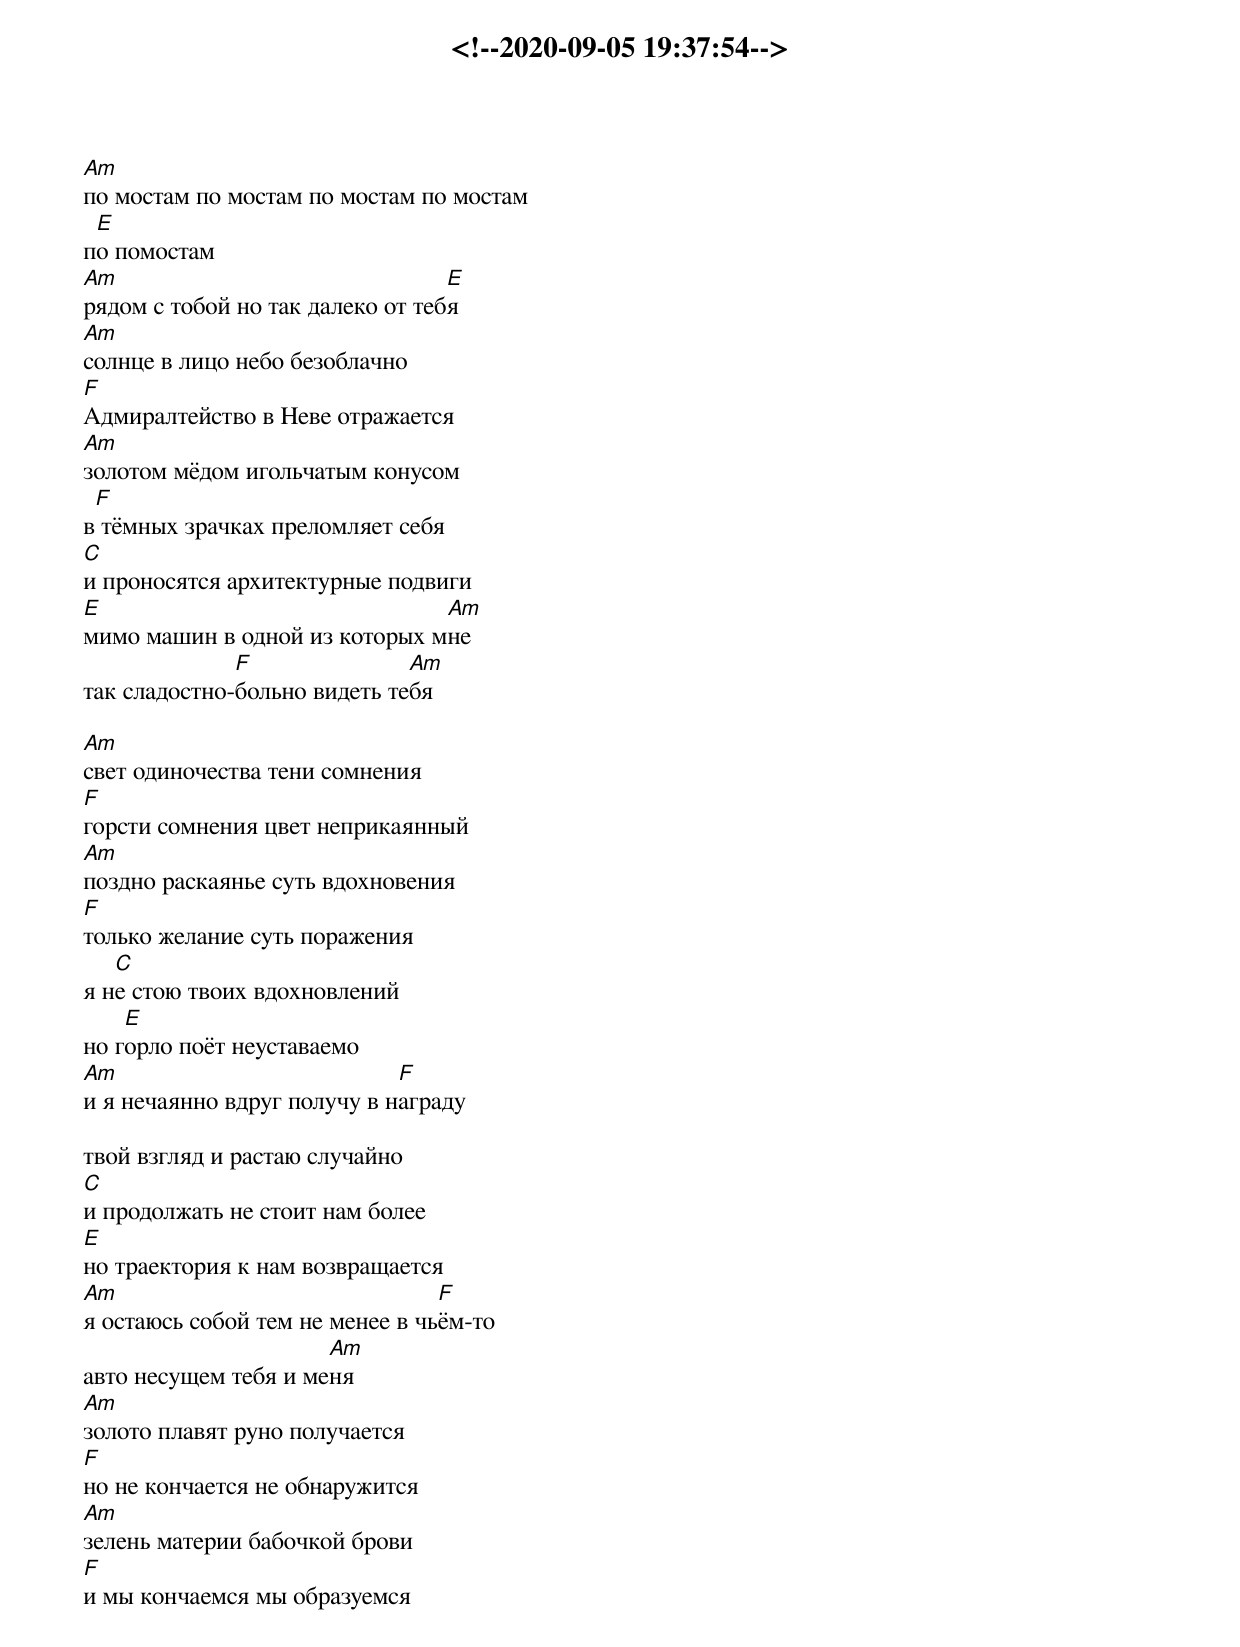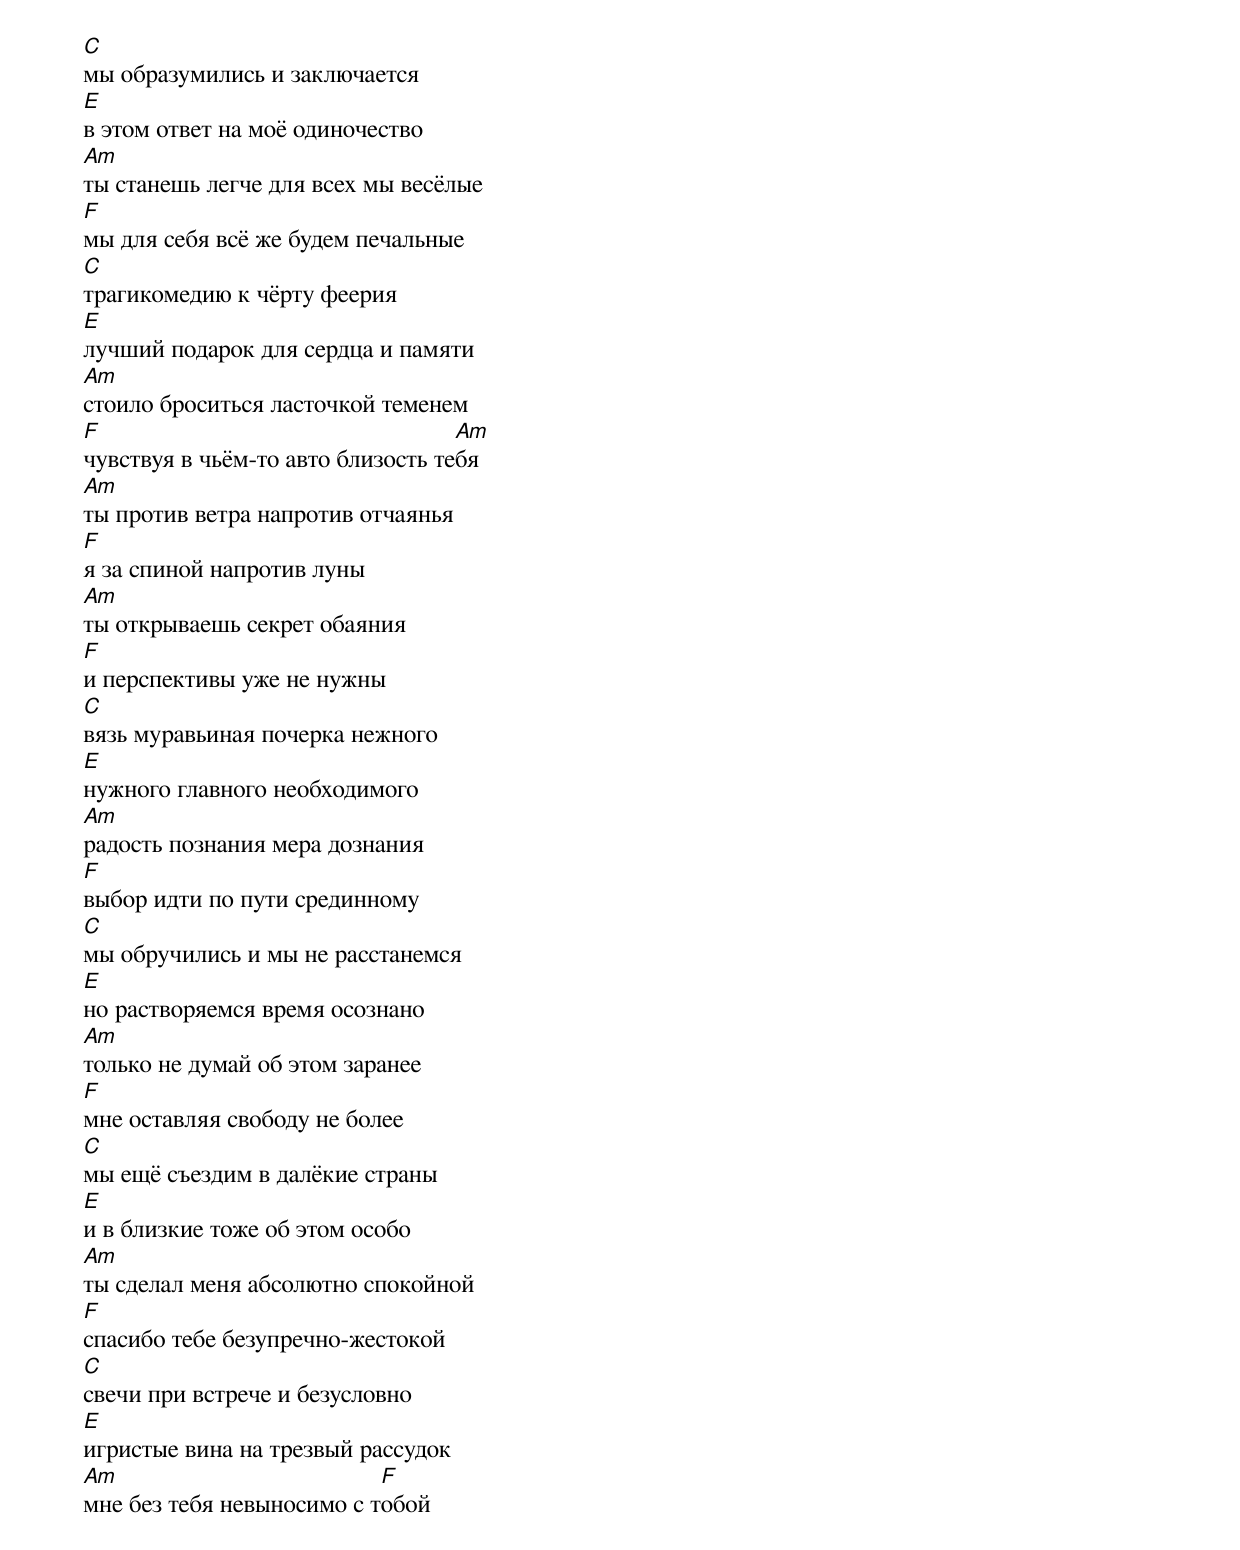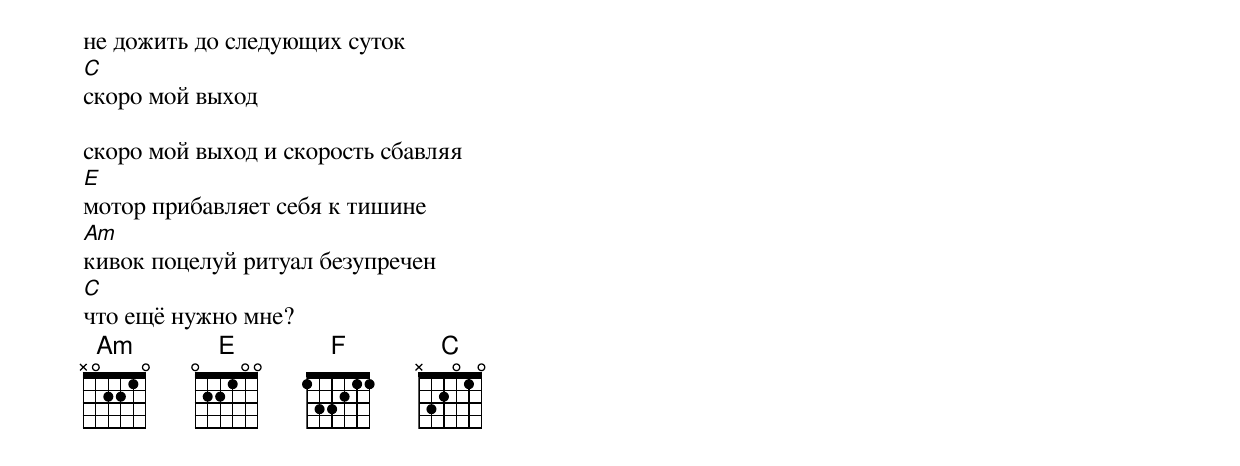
<!--2020-09-05 19:37:54-->
Am
по мостам по мостам по мостам по мостам
 E
по помостам
Am                                E
рядом с тобой но так далеко от тебя
Am
солнце в лицо небо безоблачно
F
Адмиралтейство в Неве отражается
Am
золотом мёдом игольчатым конусом
 F
в тёмных зрачках преломляет себя
C
и проносятся архитектурные подвиги
E                              Am
мимо машин в одной из которых мне
              F               Am
так сладостно-больно видеть тебя

Am
свет одиночества тени сомнения
F
горсти сомнения цвет неприкаянный
Am
поздно раскаянье суть вдохновения
F
только желание суть поражения
   C
я не стою твоих вдохновлений
    E
но горло поёт неуставаемо
Am                           F
и я нечаянно вдруг получу в награду

твой взгляд и растаю случайно
C
и продолжать не стоит нам более
E
но траектория к нам возвращается
Am                               F
я остаюсь собой тем не менее в чьём-то
                      Am
авто несущем тебя и меня
Am
золото плавят руно получается
F
но не кончается не обнаружится
Am
зелень материи бабочкой брови
F
и мы кончаемся мы образуемся
C
мы образумились и заключается
E
в этом ответ на моё одиночество
Am
ты станешь легче для всех мы весёлые
F
мы для себя всё же будем печальные
C
трагикомедию к чёрту феерия
E
лучший подарок для сердца и памяти
Am
стоило броситься ласточкой теменем
F                                  Am
чувствуя в чьём-то авто близость тебя
Am
ты против ветра напротив отчаянья
F
я за спиной напротив луны
Am
ты открываешь секрет обаяния
F
и перспективы уже не нужны
C
вязь муравьиная почерка нежного
E
нужного главного необходимого
Am
радость познания мера дознания
F
выбор идти по пути срединному
C
мы обручились и мы не расстанемся
E
но растворяемся время осознано
Am
только не думай об этом заранее
F
мне оставляя свободу не более
C
мы ещё съездим в далёкие страны
E
и в близкие тоже об этом особо
Am
ты сделал меня абсолютно спокойной
F
спасибо тебе безупречно-жестокой
C
свечи при встрече и безусловно
E
игристые вина на трезвый рассудок
Am                         F
мне без тебя невыносимо с тобой

не дожить до следующих суток
C
скоро мой выход

скоро мой выход и скорость сбавляя
E
мотор прибавляет себя к тишине
Am
кивок поцелуй ритуал безупречен
C
что ещё нужно мне?
